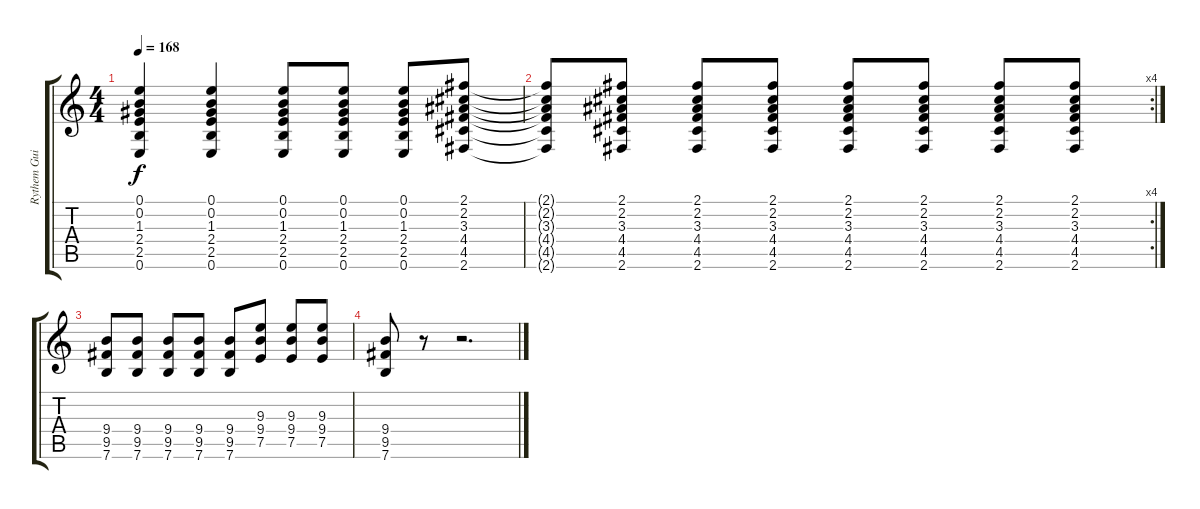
\track ("Rythem Guitar" "Rythem Gui") {instrument distortionguitar}
\staff {score tabs}
\tuning (E4 B3 G3 D3 A2 E2) {hide}
\ts (4 4)
\tempo 168
\clef g2
\ks c
(0.1 0.2 1.3 2.4 2.5 0.6).4{dy f} (0.1 0.2 1.3 2.4 2.5 0.6).4 (0.1 0.2 1.3 2.4 2.5 0.6).8 (0.1 0.2 1.3 2.4 2.5 0.6).8 (0.1 0.2 1.3 2.4 2.5 0.6).8 (2.1 2.2 3.3 4.4 4.5 2.6).8 |
\rc 4
(2.1{t} 2.2{t} 3.3{t} 4.4{t} 4.5{t} 2.6{t}).8 (2.1 2.2 3.3 4.4 4.5 2.6).8 (2.1 2.2 3.3 4.4 4.5 2.6).8 (2.1 2.2 3.3 4.4 4.5 2.6).8 (2.1 2.2 3.3 4.4 4.5 2.6).8 (2.1 2.2 3.3 4.4 4.5 2.6).8 (2.1 2.2 3.3 4.4 4.5 2.6).8 (2.1 2.2 3.3 4.4 4.5 2.6).8 |
(9.4 9.5 7.6).8 (9.4 9.5 7.6).8 (9.4 9.5 7.6).8 (9.4 9.5 7.6).8 (9.4 9.5 7.6).8 (9.3 9.4 7.5).8 (9.3 9.4 7.5).8 (9.3 9.4 7.5).8 |
(9.4 9.5 7.6).8 r.8 r.2{d}
